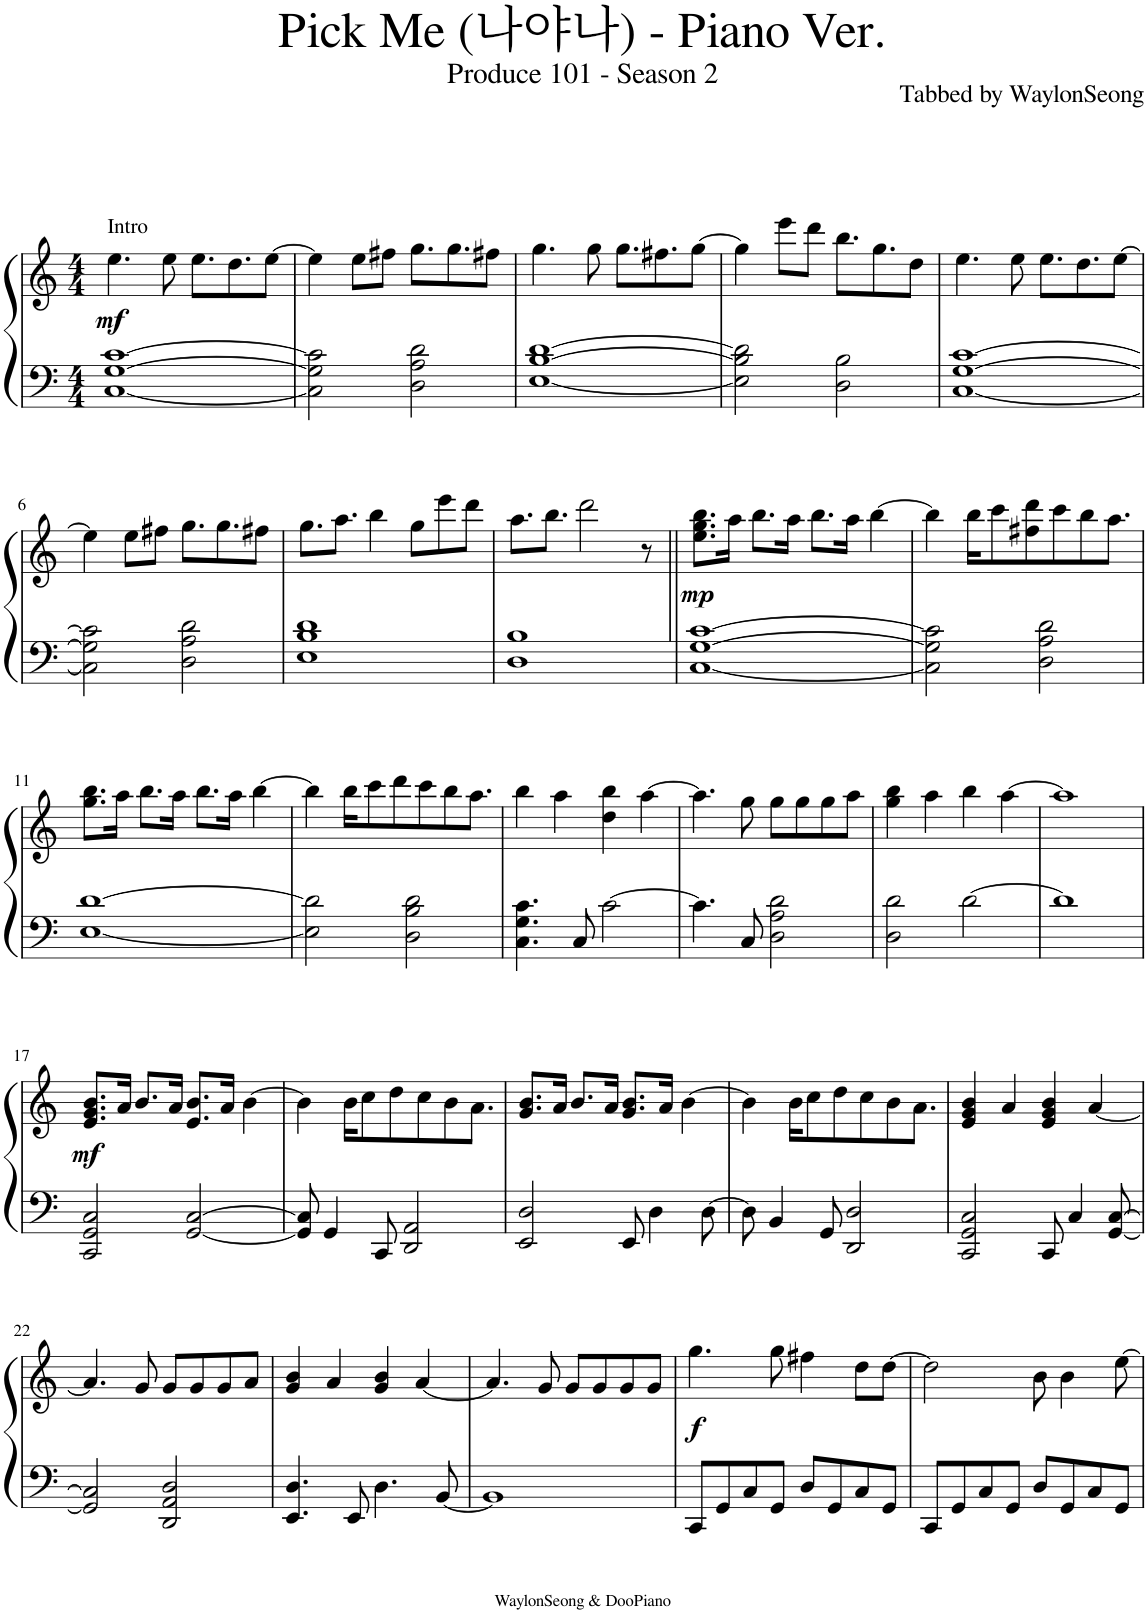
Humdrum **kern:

**kern	**kern	**dynam
*part1	*part1	*part1
*staff2	*staff1	*staff1/2
*I"Piano	*	*
*I'Pia.	*	*
*clefF4	*clefG2	*
*k[]	*k[]	*
*M4/4	*M4/4	*
=1	=1	=1
!	!LO:TX:a:t=Intro	!
!	!	!LO:DY:b
[1C [1G [1c	4.ee\	mf
.	8ee\	.
.	8.ee\L	.
.	8.dd\	.
.	[8ee\J	.
=2	=2	=2
2C\] 2G\] 2c\]	4ee\]	.
.	8ee\L	.
.	8ff#X\J	.
2D\ 2A\ 2d\	8.gg\L	.
.	8.gg\	.
.	8ff#X\J	.
=3	=3	=3
[1E [1B [1d	4.gg\	.
.	8gg\	.
.	8.gg\L	.
.	8.ff#X\	.
.	[8gg\J	.
=4	=4	=4
2E\] 2B\] 2d\]	4gg\]	.
.	8eee\L	.
.	8ddd\J	.
2D\ 2B\	8.bb\L	.
.	8.gg\	.
.	8dd\J	.
=5	=5	=5
[1C [1G [1c	4.ee\	.
.	8ee\	.
.	8.ee\L	.
.	8.dd\	.
.	[8ee\J	.
!!LO:LB:g=z
=6	=6	=6
2C\] 2G\] 2c\]	4ee\]	.
.	8ee\L	.
.	8ff#X\J	.
2D\ 2A\ 2d\	8.gg\L	.
.	8.gg\	.
.	8ff#X\J	.
=7	=7	=7
1E 1B 1d	8.gg\L	.
.	8.aa\J	.
.	4bb\	.
.	8gg\L	.
.	8eee\	.
.	8ddd\J	.
=8	=8	=8
1D 1B	8.aa\L	.
.	8.bb\J	.
.	2ddd\	.
.	8r	.
=9||	=9||	=9||
!	!	!LO:DY:b
[1C [1G [1c	8.ee\ 8.gg\ 8.bb\L	mp
.	16aa\Jk	.
.	8.bb\L	.
.	16aa\Jk	.
.	8.bb\L	.
.	16aa\Jk	.
.	[4bb\	.
=10	=10	=10
2C\] 2G\] 2c\]	4bb\]	.
.	16bb\KL	.
.	8ccc\	.
.	8ff#X\ 8ddd\	.
2D\ 2A\ 2d\	.	.
.	8ccc\	.
.	8bb\	.
.	8.aa\J	.
!!LO:LB:g=z
=11	=11	=11
[1E [1d	8.gg\ 8.bb\L	.
.	16aa\Jk	.
.	8.bb\L	.
.	16aa\Jk	.
.	8.bb\L	.
.	16aa\Jk	.
.	[4bb\	.
=12	=12	=12
2E\] 2d\]	4bb\]	.
.	16bb\KL	.
.	8ccc\	.
.	8ddd\	.
2D\ 2B\ 2d\	.	.
.	8ccc\	.
.	8bb\	.
.	8.aa\J	.
=13	=13	=13
4.C\ 4.G\ 4.c\	4bb\	.
.	4aa\	.
8C/	.	.
[2c\	4dd\ 4bb\	.
.	[4aa\	.
=14	=14	=14
4.c\]	4.aa\]	.
8C/	8gg\	.
2D\ 2A\ 2d\	8gg\L	.
.	8gg\	.
.	8gg\	.
.	8aa\J	.
=15	=15	=15
2D\ 2d\	4gg\ 4bb\	.
.	4aa\	.
[2d\	4bb\	.
.	[4aa\	.
=16	=16	=16
1d]	1aa]	.
!!LO:LB:g=z
=17	=17	=17
!	!	!LO:DY:b
2CC/ 2GG/ 2C/	8.e/ 8.g/ 8.b/L	mf
.	16a/Jk	.
.	8.b/L	.
.	16a/Jk	.
[2GG/ [2C/	8.e/ 8.b/L	.
.	16a/Jk	.
.	[4b\	.
=18	=18	=18
8GG/] 8C/]	4b\]	.
4GG/	.	.
.	16b\KL	.
.	8cc\	.
8CC/	.	.
.	8dd\	.
2DD/ 2AA/	.	.
.	8cc\	.
.	8b\	.
.	8.a\J	.
=19	=19	=19
2EE/ 2D/	8.g/ 8.b/L	.
.	16a/Jk	.
.	8.b/L	.
.	16a/Jk	.
8EE/	8.g/ 8.b/L	.
4D\	.	.
.	16a/Jk	.
.	[4b\	.
[8D\	.	.
=20	=20	=20
8D\]	4b\]	.
4BB/	.	.
.	16b\KL	.
.	8cc\	.
8GG/	.	.
.	8dd\	.
2DD/ 2D/	.	.
.	8cc\	.
.	8b\	.
.	8.a\J	.
=21	=21	=21
2CC/ 2GG/ 2C/	4e/ 4g/ 4b/	.
.	4a/	.
8CC/	4e/ 4g/ 4b/	.
4C/	.	.
.	[4a/	.
[8GG/ [8C/	.	.
!!LO:LB:g=z
=22	=22	=22
2GG/] 2C/]	4.a/]	.
.	8g/	.
2DD/ 2AA/ 2D/	8g/L	.
.	8g/	.
.	8g/	.
.	8a/J	.
=23	=23	=23
4.EE/ 4.D/	4g/ 4b/	.
.	4a/	.
8EE/	.	.
4.D\	4g/ 4b/	.
.	[4a/	.
[8BB/	.	.
=24	=24	=24
1BB]	4.a/]	.
.	8g/	.
.	8g/L	.
.	8g/	.
.	8g/	.
.	8g/J	.
=25	=25	=25
!	!	!LO:DY:b
8CC/L	4.gg\	f
8GG/	.	.
8C/	.	.
8GG/J	8gg\	.
8D/L	4ff#X\	.
8GG/	.	.
8C/	8dd\L	.
8GG/J	[8dd\J	.
=26	=26	=26
8CC/L	2dd\]	.
8GG/	.	.
8C/	.	.
8GG/J	.	.
8D/L	8b\	.
8GG/	4b\	.
8C/	.	.
8GG/J	[8ee\	.
=	=	=
*-	*-	*-
